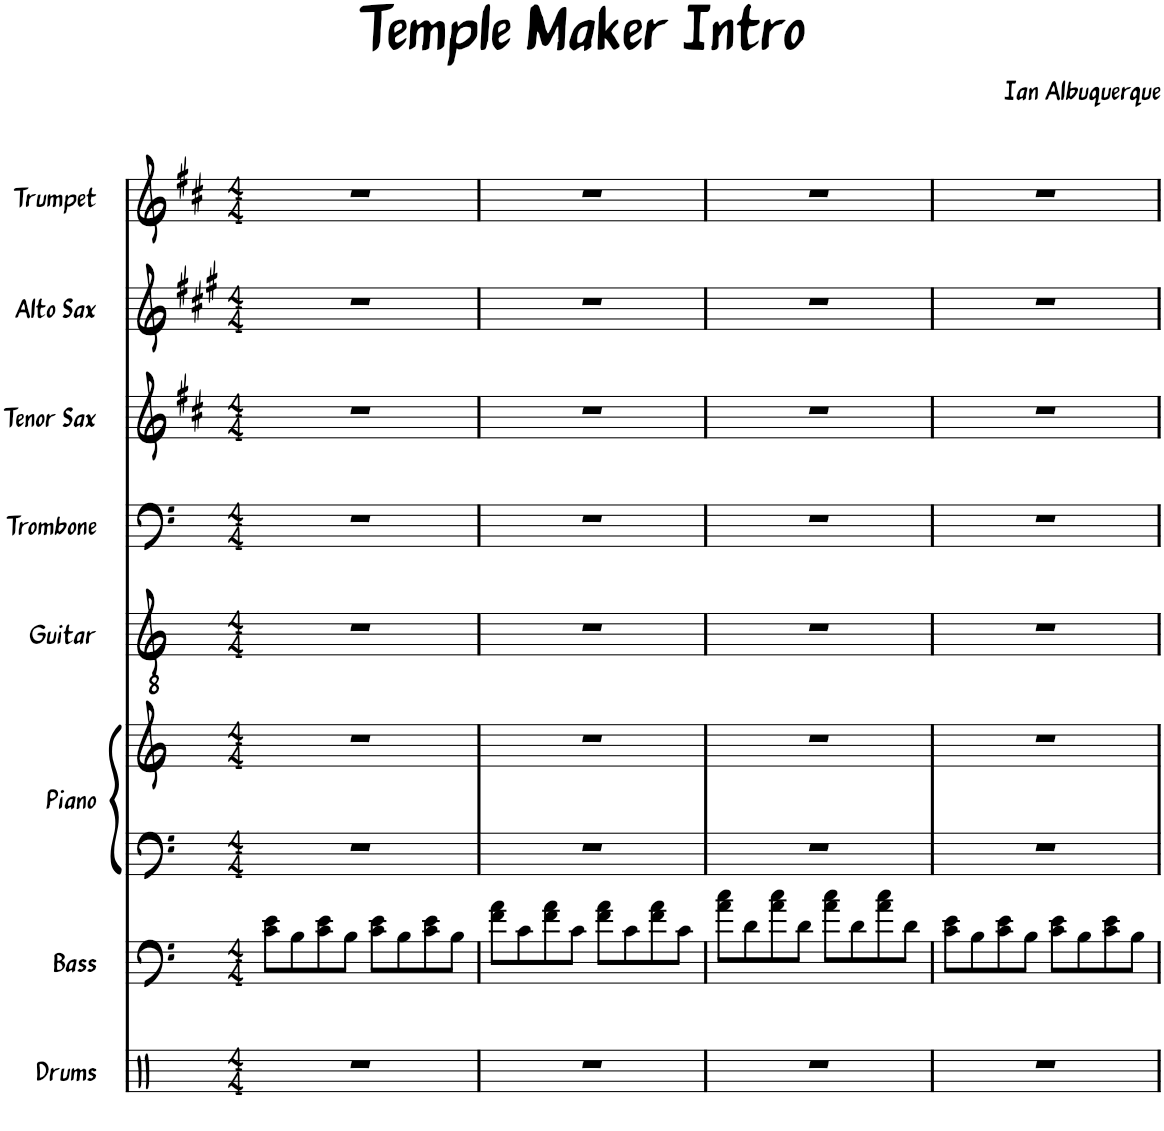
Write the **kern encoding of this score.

**kern	**kern	**kern	**kern	**kern	**kern	**kern	**kern	**kern
*part8	*part7	*part6	*part6	*part5	*part4	*part3	*part2	*part1
*staff9	*staff8	*staff7	*staff6	*staff5	*staff4	*staff3	*staff2	*staff1
*I"Drums	*I"Bass	*I"Piano	*	*I"Guitar	*I"Trombone	*I"Tenor Sax	*I"Alto Sax	*I"Trumpet
*I'Drums	*I'Bass	*I'Piano	*	*I'Gtr.	*I'Tbn.	*I'Tenor	*I'Alto	*I'Tpt.
*clefX	*clefF4	*clefF4	*clefG2	*clefGv2	*clefF4	*clefG2	*clefG2	*clefG2
*	*Trd7c12	*	*	*	*	*Trd8c14	*Trd5c9	*Trd1c2
*k[]	*k[]	*k[]	*k[]	*k[]	*k[]	*k[f#c#]	*k[f#c#g#]	*k[f#c#]
*M4/4	*M4/4	*M4/4	*M4/4	*M4/4	*M4/4	*M4/4	*M4/4	*M4/4
=1	=1	=1	=1	=1	=1	=1	=1	=1
1r	8c\ 8e\L	1r	1r	1r	1r	1r	1r	1r
.	8B\	.	.	.	.	.	.	.
.	8c\ 8e\	.	.	.	.	.	.	.
.	8B\J	.	.	.	.	.	.	.
.	8c\ 8e\L	.	.	.	.	.	.	.
.	8B\	.	.	.	.	.	.	.
.	8c\ 8e\	.	.	.	.	.	.	.
.	8B\J	.	.	.	.	.	.	.
=2	=2	=2	=2	=2	=2	=2	=2	=2
1r	8f\ 8a\L	1r	1r	1r	1r	1r	1r	1r
.	8c\	.	.	.	.	.	.	.
.	8f\ 8a\	.	.	.	.	.	.	.
.	8c\J	.	.	.	.	.	.	.
.	8f\ 8a\L	.	.	.	.	.	.	.
.	8c\	.	.	.	.	.	.	.
.	8f\ 8a\	.	.	.	.	.	.	.
.	8c\J	.	.	.	.	.	.	.
=3	=3	=3	=3	=3	=3	=3	=3	=3
1r	8a\ 8cc\L	1r	1r	1r	1r	1r	1r	1r
.	8d\	.	.	.	.	.	.	.
.	8a\ 8cc\	.	.	.	.	.	.	.
.	8d\J	.	.	.	.	.	.	.
.	8a\ 8cc\L	.	.	.	.	.	.	.
.	8d\	.	.	.	.	.	.	.
.	8a\ 8cc\	.	.	.	.	.	.	.
.	8d\J	.	.	.	.	.	.	.
=4	=4	=4	=4	=4	=4	=4	=4	=4
1r	8c\ 8e\L	1r	1r	1r	1r	1r	1r	1r
.	8B\	.	.	.	.	.	.	.
.	8c\ 8e\	.	.	.	.	.	.	.
.	8B\J	.	.	.	.	.	.	.
.	8c\ 8e\L	.	.	.	.	.	.	.
.	8B\	.	.	.	.	.	.	.
.	8c\ 8e\	.	.	.	.	.	.	.
.	8B\J	.	.	.	.	.	.	.
=	=	=	=	=	=	=	=	=
*-	*-	*-	*-	*-	*-	*-	*-	*-
